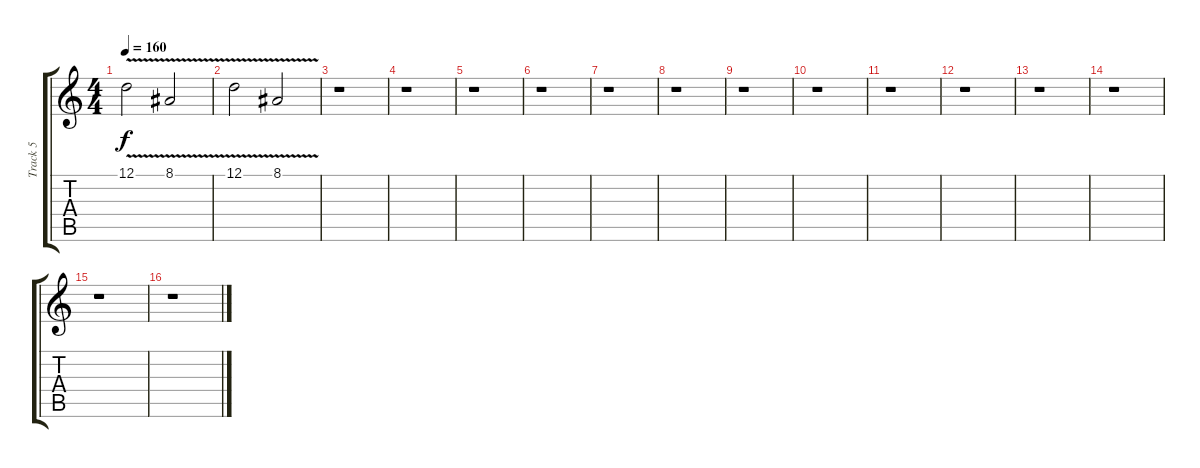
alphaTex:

\track ("Track 5" "Track 5") {instrument synthstrings2}
\staff {score tabs}
\tuning (D4 A3 F3 C3 G2 C2) {hide}
\ts (4 4)
\tempo 160
\clef g2
\ks c
12.1{v}.2{dy f} 8.1{v}.2 |
12.1{v}.2 8.1{v}.2 |
r.1 |
r.1 |
r.1 |
r.1 |
r.1 |
r.1 |
r.1 |
r.1 |
r.1 |
r.1 |
r.1 |
r.1 |
r.1 |
r.1
